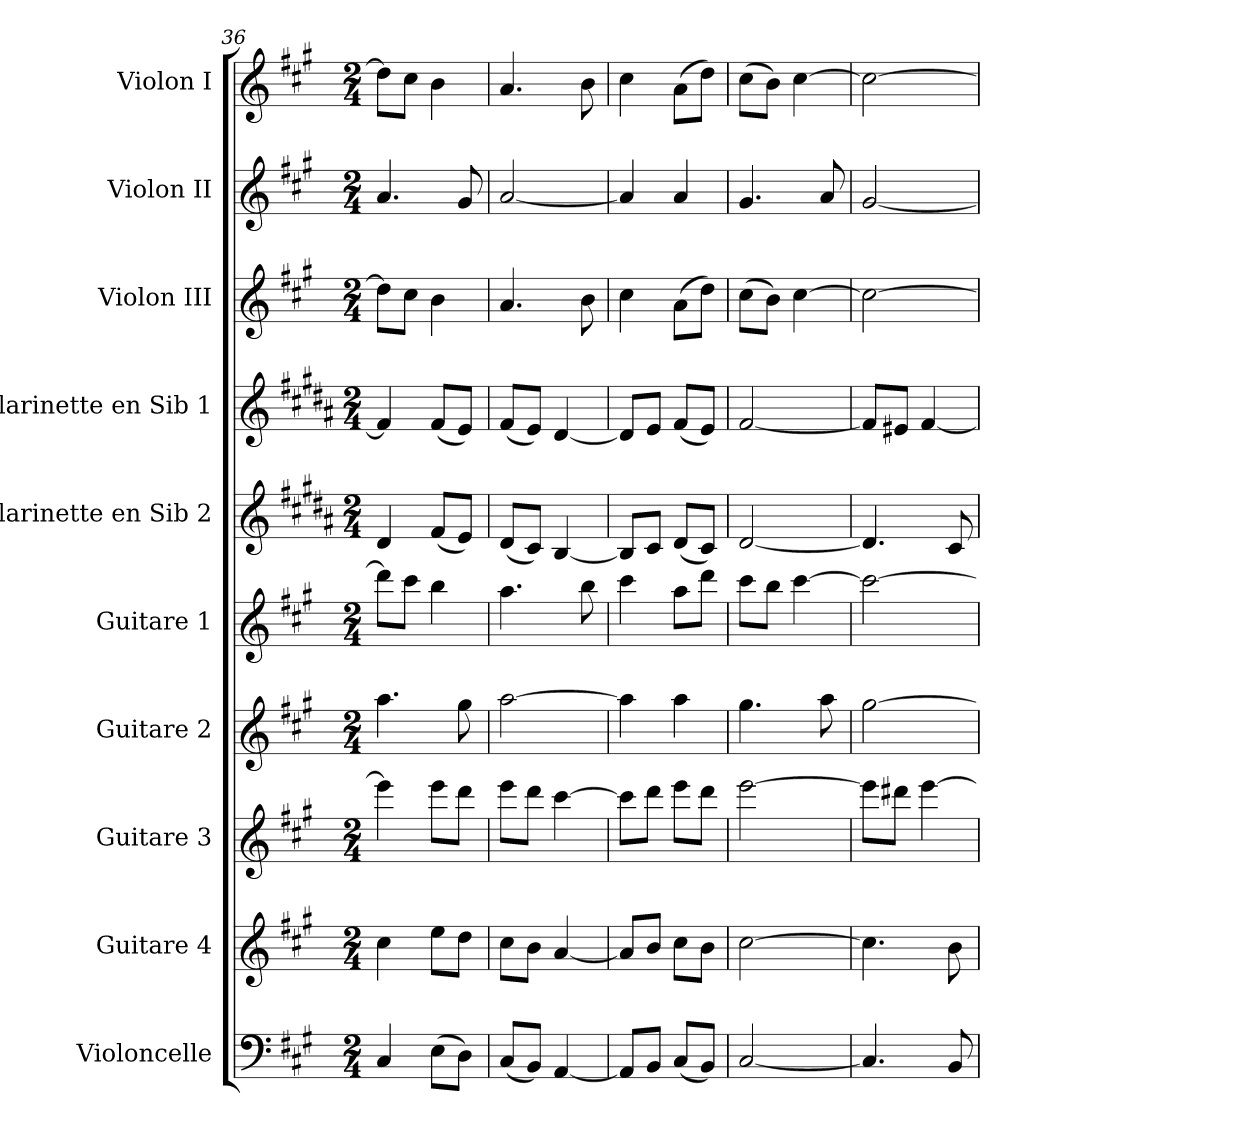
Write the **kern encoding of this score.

**kern	**kern	**kern	**kern	**kern	**kern	**kern	**kern	**kern	**kern
*part10	*part9	*part8	*part7	*part6	*part5	*part4	*part3	*part2	*part1
*staff10	*staff9	*staff8	*staff7	*staff6	*staff5	*staff4	*staff3	*staff2	*staff1
*I"Violoncelle	*I"Guitare 4	*I"Guitare 3	*I"Guitare 2	*I"Guitare 1	*I"Clarinette en Sib 2	*I"Clarinette en Sib 1	*I"Violon III	*I"Violon II	*I"Violon I
*I'Vlc.	*I'Guit. 4	*I'Guit. 3	*I'Guit. 2	*I'Guit. 1	*I'Cl. (Sib) 2	*I'Cl. (Sib) 1	*I'Vln. III	*I'Vln. II	*I'Vln. I
*clefF4	*clefG2	*clefG2	*clefG2	*clefG2	*clefG2	*clefG2	*clefG2	*clefG2	*clefG2
*	*ITrd7c12	*ITrd7c12	*ITrd7c12	*ITrd7c12	*ITrd1c2	*ITrd1c2	*	*	*
*k[f#c#g#]	*k[f#c#g#]	*k[f#c#g#]	*k[f#c#g#]	*k[f#c#g#]	*k[f#c#g#]	*k[f#c#g#]	*k[f#c#g#]	*k[f#c#g#]	*k[f#c#g#]
*A:	*A:	*A:	*A:	*A:	*A:	*A:	*A:	*A:	*A:
*M2/4	*M2/4	*M2/4	*M2/4	*M2/4	*M2/4	*M2/4	*M2/4	*M2/4	*M2/4
=36	=36	=36	=36	=36	=36	=36	=36	=36	=36
4C#/	4c#\	4ee\]	4.a\	8dd\L]	4c#/	4e/]	8dd\L]	4.a/	8dd\L]
.	.	.	.	8cc#\J	.	.	8cc#\J	.	8cc#\J
(>8E\L	8e\L	8ee\L	.	4b\	(<8e/L	(<8e/L	4b\	.	4b\
8D\J)	8d\J	8dd\J	8g#\	.	8d/J)	8d/J)	.	8g#/	.
=37	=37	=37	=37	=37	=37	=37	=37	=37	=37
(<8C#/L	8c#\L	8ee\L	[2a\	4.a\	(<8c#/L	(<8e/L	4.a/	[2a/	4.a/
8BB/J)	8B\J	8dd\J	.	.	8B/J)	8d/J)	.	.	.
[4AA/	[4A/	[4cc#\	.	.	[4A/	[4c#/	.	.	.
.	.	.	.	8b\	.	.	8b\	.	8b\
!!LO:PB:g=z
=38	=38	=38	=38	=38	=38	=38	=38	=38	=38
8AA/L]	8A/L]	8cc#\L]	4a\]	4cc#\	8A/L]	8c#/L]	4cc#\	4a/]	4cc#\
8BB/J	8B/J	8dd\J	.	.	8B/J	8d/J	.	.	.
(<8C#/L	8c#\L	8ee\L	4a\	8a\L	(<8c#/L	(<8e/L	(>8a\L	4a/	(>8a\L
8BB/J)	8B\J	8dd\J	.	8dd\J	8B/J)	8d/J)	8dd\J)	.	8dd\J)
=39	=39	=39	=39	=39	=39	=39	=39	=39	=39
[2C#/	[2c#\	[2ee\	4.g#\	8cc#\L	[2c#/	[2e/	(>8cc#\L	4.g#/	(>8cc#\L
.	.	.	.	8b\J	.	.	8b\J)	.	8b\J)
.	.	.	.	[4cc#\	.	.	[4cc#\	.	[4cc#\
.	.	.	8a\	.	.	.	.	8a/	.
=40	=40	=40	=40	=40	=40	=40	=40	=40	=40
4.C#/]	4.c#\]	8ee\L]	[2g#\	2cc#\_	4.c#/]	8e/L]	2cc#\_	[2g#/	2cc#\_
.	.	8dd#X\J	.	.	.	8d#X/J	.	.	.
.	.	[4ee\	.	.	.	[4e/	.	.	.
8BB/	8B\	.	.	.	8B/	.	.	.	.
=	=	=	=	=	=	=	=	=	=
*-	*-	*-	*-	*-	*-	*-	*-	*-	*-
